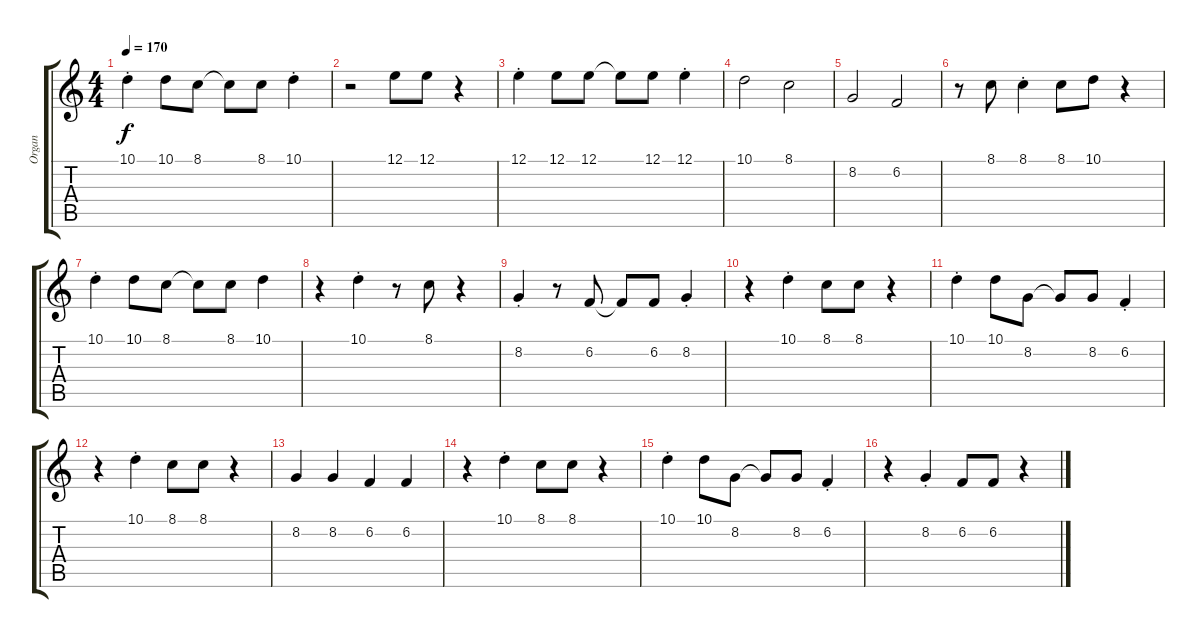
\track ("Organ" "Organ") {instrument drawbarorgan}
\staff {score tabs}
\tuning (E4 B3 G3 D3 A2 E2) {hide}
\ts (4 4)
\tempo 170
\clef g2
\ks c
10.1{st}.4{dy f} 10.1.8 8.1.8 8.1{t}.8 8.1.8 10.1{st}.4 |
r.2 12.1.8 12.1.8 r.4 |
12.1{st}.4 12.1.8 12.1.8 12.1{t}.8 12.1.8 12.1{st}.4 |
10.1.2 8.1.2 |
8.2.2 6.2.2 |
r.8 8.1.8 8.1{st}.4 8.1.8 10.1.8 r.4 |
10.1{st}.4 10.1.8 8.1.8 8.1{t}.8 8.1.8 10.1.4 |
r.4 10.1{st}.4 r.8 8.1.8 r.4 |
8.2{st}.4 r.8 6.2.8 6.2{t}.8 6.2.8 8.2{st}.4 |
r.4 10.1{st}.4 8.1.8 8.1.8 r.4 |
10.1{st}.4 10.1.8 8.2.8 8.2{t}.8 8.2.8 6.2{st}.4 |
r.4 10.1{st}.4 8.1.8 8.1.8 r.4 |
8.2.4 8.2.4 6.2.4 6.2.4 |
r.4 10.1{st}.4 8.1.8 8.1.8 r.4 |
10.1{st}.4 10.1.8 8.2.8 8.2{t}.8 8.2.8 6.2{st}.4 |
r.4 8.2{st}.4 6.2.8 6.2.8 r.4
